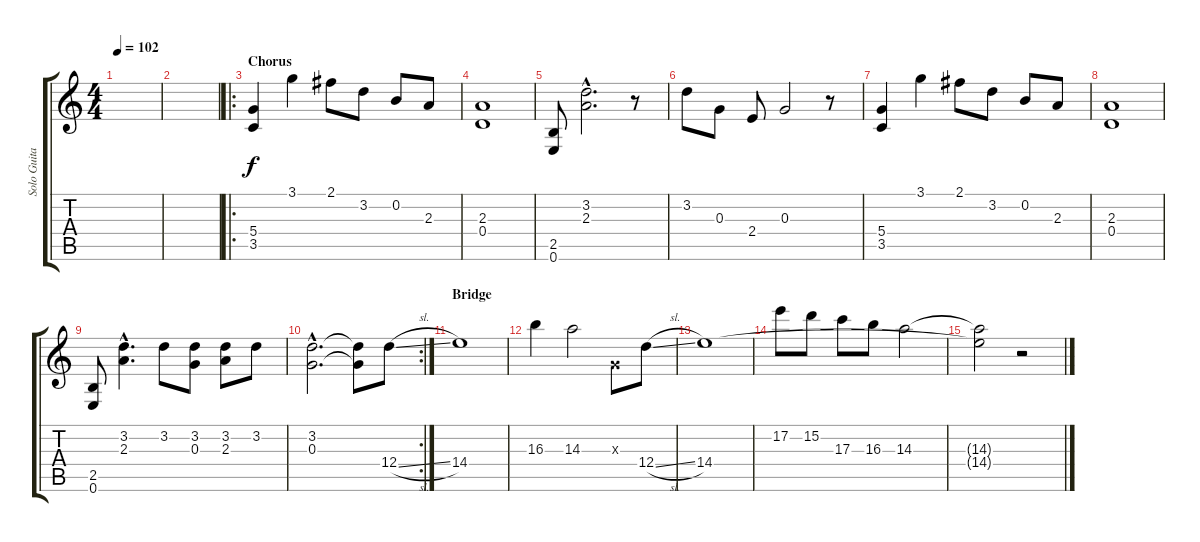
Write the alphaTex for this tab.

\track ("Solo Guitar" "Solo Guita") {instrument overdrivenguitar}
\staff {score tabs}
\tuning (E4 B3 G3 D3 A2 E2) {hide}
\ts (4 4)
\tempo 102
\clef g2
\ks c
|
|
\ro
\section ("" "Chorus")
(5.4 3.5).4 3.1.4 2.1.8 3.2.8 0.2.8 2.3.8 |
(2.3 0.4).1 |
(2.5 0.6).8 (3.2{hac} 2.3{hac}).2{d} r.8 |
3.2.8 0.3.8 2.4.8 0.3.2 r.8 |
(5.4 3.5).4 3.1.4 2.1.8 3.2.8 0.2.8 2.3.8 |
(2.3 0.4).1 |
(2.5 0.6).8 (3.2{hac} 2.3{hac}).4{d} 3.2.8 (3.2 0.3).8 (3.2 2.3).8 3.2.8 |
\rc 2
(3.2{hac} 0.3{hac}).2{d} (3.2{t} 0.3{t}).8 12.4{sl}.8 |
\section ("" "Bridge")
14.4.1 |
16.3.4 14.3.2 0.3{x}.8 12.4{sl}.8 |
14.4.1 |
17.2.8 15.2.8 17.3.8 16.3.8 14.3.2 |
(14.3{t} 14.4{t}).2 r.2
